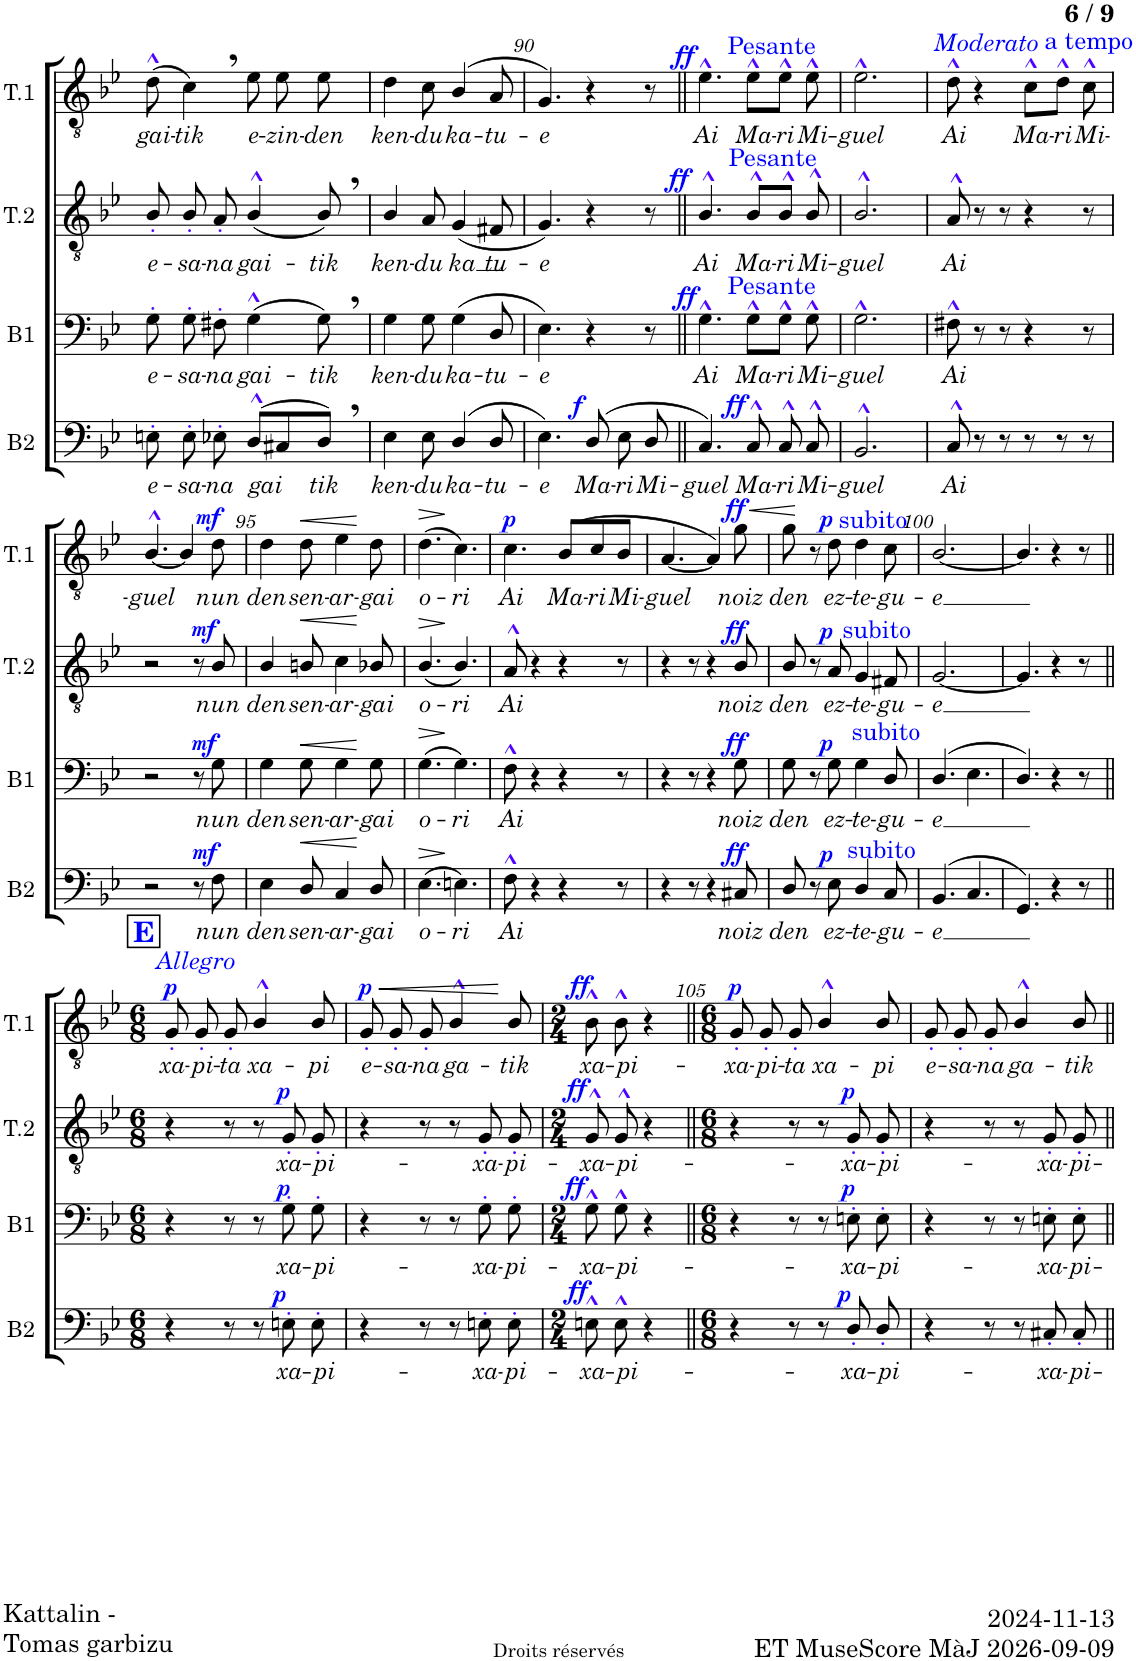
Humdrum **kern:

**kern	**text	**dynam	**kern	**text	**dynam	**kern	**text	**dynam	**kern	**text	**dynam
*part4	*part4	*part4	*part3	*part3	*part3	*part2	*part2	*part2	*part1	*part1	*part1
*staff4	*staff4	*staff4	*staff3	*staff3	*staff3	*staff2	*staff2	*staff2	*staff1	*staff1	*staff1
*I"Basse	*	*	*I"Baryton	*	*	*I"Ténor 2	*	*	*I"Ténor 1	*	*
*I'B2	*	*	*I'B1	*	*	*I'T.2	*	*	*I'T.1	*	*
!!LO:PB:g=z
*clefF4	*	*	*clefF4	*	*	*clefGv2	*	*	*clefGv2	*	*
*k[b-e-]	*	*	*k[b-e-]	*	*	*k[b-e-]	*	*	*k[b-e-]	*	*
*M6/8	*	*	*M6/8	*	*	*M6/8	*	*	*M6/8	*	*
=88	=88	=88	=88	=88	=88	=88	=88	=88	=88	=88	=88
!	!LO:LY:b	!	!	!LO:LY:b	!	!	!LO:LY:b	!	!	!LO:LY:b	!
8En'\	e-	.	8G'\	e-	.	8B-'/	e-	.	(8d^^\	gai-	.
!	!LO:LY:b	!	!	!LO:LY:b	!	!	!LO:LY:b	!	!	!LO:LY:b	!
8E'\	-sa-	.	8G'\	-sa-	.	8B-'/	-sa-	.	4c,\)	-tik	.
!	!LO:LY:b	!	!	!LO:LY:b	!	!	!LO:LY:b	!	!	!	!
8E-X'\	-na	.	8F#X'\	-na	.	8A'/	-na	.	.	.	.
!	!LO:LY:b	!	!	!LO:LY:b	!	!	!LO:LY:b	!	!	!LO:LY:b	!
(>8D^^/L	-gai	.	(4G^^\	gai-	.	(4B-^^/	gai-	.	8e-\	e-	.
!	!	!	!	!	!	!	!	!	!	!LO:LY:b	!
8C#X/	.	.	.	.	.	.	.	.	8e-\	-zin-	.
!	!LO:LY:b	!	!	!LO:LY:b	!	!	!LO:LY:b	!	!	!LO:LY:b	!
8D,/J)	tik	.	8G,\)	-tik	.	8B-,/)	-tik	.	8e-\	-den	.
=89	=89	=89	=89	=89	=89	=89	=89	=89	=89	=89	=89
!	!LO:LY:b	!	!	!LO:LY:b	!	!	!LO:LY:b	!	!	!LO:LY:b	!
4E-\	ken-	.	4G\	ken-	.	4B-/	ken-	.	4d\	ken-	.
!	!LO:LY:b	!	!	!LO:LY:b	!	!	!LO:LY:b	!	!	!LO:LY:b	!
8E-\	-du	.	8G\	-du	.	8A/	-du	.	8c\	-du	.
!	!LO:LY:b	!	!	!LO:LY:b	!	!	!LO:LY:b	!	!	!LO:LY:b	!
(>4D/	ka-	.	(4G\	ka-	.	(4G/	-ka	.	(>4B-/	ka-	.
!	!LO:LY:b	!	!	!LO:LY:b	!	!	!LO:LY:b	!	!	!LO:LY:b	!
8D/	-tu-	.	8D/	-tu-	.	8F#X/	tu-	.	8A/	-tu-	.
=90	=90	=90	=90	=90	=90	=90	=90	=90	=90	=90	=90
!	!LO:LY:b	!	!	!LO:LY:b	!	!	!LO:LY:b	!	!	!LO:LY:b	!
4.E-\)	-e	.	4.E-\)	-e	.	4.G/)	-e	.	4.G/)	-e	.
!	!LO:LY:b	!LO:DY:a	!	!	!	!	!	!	!	!	!
(8D/	Ma-	f	4r	.	.	4r	.	.	4r	.	.
!	!LO:LY:b	!	!	!	!	!	!	!	!	!	!
8E-\	-ri	.	.	.	.	.	.	.	.	.	.
!	!LO:LY:b	!	!	!	!	!	!	!	!	!	!
8D/	Mi-	.	8r	.	.	8r	.	.	8r	.	.
=91||	=91||	=91||	=91||	=91||	=91||	=91||	=91||	=91||	=91||	=91||	=91||
!	!	!	!	!	!	!	!	!	!LO:TX:a:color=#0000FF:t=Pesante	!	!
!	!	!	!	!	!	!LO:TX:a:color=#0000FF:t=Pesante	!	!	!	!	!
!	!	!	!LO:TX:a:color=#0000FF:t=Pesante	!	!	!	!	!	!	!	!
!	!LO:LY:b	!	!	!LO:LY:b	!LO:DY:a	!	!LO:LY:b	!LO:DY:a	!	!LO:LY:b	!LO:DY:a
4.C/)	-guel	.	4.G^^\	Ai	ff	4.B-^^/	Ai	ff	4.e-^^\	Ai	ff
!	!LO:LY:b	!LO:DY:a	!	!LO:LY:b	!	!	!LO:LY:b	!	!	!LO:LY:b	!
8C^^/	Ma-	ff	8G^^\L	Ma-	.	8B-^^/L	Ma-	.	8e-^^\L	Ma-	.
!	!LO:LY:b	!	!	!LO:LY:b	!	!	!LO:LY:b	!	!	!LO:LY:b	!
8C^^/	-ri	.	8G^^\J	-ri	.	8B-^^/J	-ri	.	8e-^^\J	-ri	.
!	!LO:LY:b	!	!	!LO:LY:b	!	!	!LO:LY:b	!	!	!LO:LY:b	!
8C^^/	Mi-	.	8G^^\	Mi-	.	8B-^^/	Mi-	.	8e-^^\	Mi-	.
=92	=92	=92	=92	=92	=92	=92	=92	=92	=92	=92	=92
!	!LO:LY:b	!	!	!LO:LY:b	!	!	!LO:LY:b	!	!	!LO:LY:b	!
2.BB-^^/	-guel	.	2.G^^\	-guel	.	2.B-^^/	-guel	.	2.e-^^\	-guel	.
=93	=93	=93	=93	=93	=93	=93	=93	=93	=93	=93	=93
!	!LO:LY:b	!	!	!LO:LY:b	!	!	!LO:LY:b	!	!	!LO:LY:b	!
8C^^/	Ai	.	8F#X^^\	Ai	.	8A^^/	Ai	.	8d^^\	Ai	.
8r	.	.	8r	.	.	8r	.	.	4r	.	.
8r	.	.	8r	.	.	8r	.	.	.	.	.
!	!	!	!	!	!	!	!	!	!LO:TX:a:color=#0000FF:t=a tempo	!	!
!	!	!	!	!	!	!	!	!	!LO:TX:a:i:color=#0000FF:t=Moderato	!	!
!	!	!	!	!	!	!	!	!	!	!LO:LY:b	!
8r	.	.	4r	.	.	4r	.	.	8c^^\L	Ma-	.
!	!	!	!	!	!	!	!	!	!	!LO:LY:b	!
8r	.	.	.	.	.	.	.	.	8d^^\J	-ri	.
!	!	!	!	!	!	!	!	!	!	!LO:LY:b	!
8r	.	.	8r	.	.	8r	.	.	8c^^\	Mi-	.
!!LO:LB:g=z
=94	=94	=94	=94	=94	=94	=94	=94	=94	=94	=94	=94
!	!	!	!	!	!	!	!	!	!	!LO:LY:b	!
2r	.	.	2r	.	.	2r	.	.	[4.B-^^/	-guel	.
.	.	.	.	.	.	.	.	.	4B-/]	.	.
8r	.	.	8r	.	.	8r	.	.	.	.	.
!	!LO:LY:b	!LO:DY:a	!	!LO:LY:b	!LO:DY:a	!	!LO:LY:b	!LO:DY:a	!	!LO:LY:b	!LO:DY:a
8F\	nun	mf	8G\	nun	mf	8B-/	nun	mf	8d\	nun	mf
=95	=95	=95	=95	=95	=95	=95	=95	=95	=95	=95	=95
!	!LO:LY:b	!	!	!LO:LY:b	!	!	!LO:LY:b	!	!	!LO:LY:b	!
4E-\	den	.	4G\	den	.	4B-/	den	.	4d\	den	.
!	!LO:LY:b	!LO:HP:b	!	!LO:LY:b	!LO:HP:b	!	!LO:LY:b	!LO:HP:b	!	!LO:LY:b	!LO:HP:b
8D/	sen-	<	8G\	sen-	<	8Bn/	sen-	<	8d\	sen-	<
!	!LO:LY:b	!	!	!LO:LY:b	!	!	!LO:LY:b	!	!	!LO:LY:b	!
4C/	-ar-	.	4G\	-ar-	.	4c\	-ar-	.	4e-\	-ar-	.
!	!LO:LY:b	!	!	!LO:LY:b	!	!	!LO:LY:b	!	!	!LO:LY:b	!
8D/	-gai	[	8G\	-gai	[	8B-X/	-gai	[	8d\	-gai	[
=96	=96	=96	=96	=96	=96	=96	=96	=96	=96	=96	=96
!	!LO:LY:b	!LO:HP:b	!	!LO:LY:b	!LO:HP:b	!	!LO:LY:b	!LO:HP:b	!	!LO:LY:b	!LO:HP:b
(4.E-\	o-	>	(4.G\	o-	>	(4.B-/	o-	>	(4.d\	o-	>
!	!LO:LY:b	!	!	!LO:LY:b	!	!	!LO:LY:b	!	!	!LO:LY:b	!
4.En\)	-ri	]	4.G\)	-ri	]	4.B-/)	-ri	]	4.c\)	-ri	]
=97	=97	=97	=97	=97	=97	=97	=97	=97	=97	=97	=97
!	!LO:LY:b	!	!	!LO:LY:b	!	!	!LO:LY:b	!	!	!LO:LY:b	!LO:DY:a
8F^^\	Ai	.	8F^^\	Ai	.	8A^^/	Ai	.	4.c\	Ai	p
4r	.	.	4r	.	.	4r	.	.	.	.	.
!	!	!	!	!	!	!	!	!	!	!LO:LY:b	!
4r	.	.	4r	.	.	4r	.	.	(>8B-/L	Ma-	.
!	!	!	!	!	!	!	!	!	!	!LO:LY:b	!
.	.	.	.	.	.	.	.	.	8c/	-ri	.
!	!	!	!	!	!	!	!	!	!	!LO:LY:b	!
8r	.	.	8r	.	.	8r	.	.	8B-/J	Mi-	.
=98	=98	=98	=98	=98	=98	=98	=98	=98	=98	=98	=98
!	!	!	!	!	!	!	!	!	!	!LO:LY:b	!
4r	.	.	4r	.	.	4r	.	.	[4.A/	-guel	.
8r	.	.	8r	.	.	8r	.	.	.	.	.
4r	.	.	4r	.	.	4r	.	.	4A/])	.	.
!	!LO:LY:b	!LO:DY:a	!	!LO:LY:b	!LO:DY:a	!	!LO:LY:b	!LO:DY:a	!	!LO:LY:b	!LO:HP:b
!	!	!	!	!	!	!	!	!	!	!	!LO:DY:n=1:a
8C#X/	noiz	ff	8G\	noiz	ff	8B-/	noiz	ff	8g\	noiz	< ff
=99	=99	=99	=99	=99	=99	=99	=99	=99	=99	=99	=99
!	!LO:LY:b	!	!	!LO:LY:b	!	!	!LO:LY:b	!	!	!LO:LY:b	!
8D/	den	.	8G\	den	.	8B-/	den	.	8g\	den	.
8r	.	.	8r	.	.	8r	.	.	8r	.	[
!	!	!	!	!	!	!	!	!	!LO:TX:a:color=#0000FF:t=subito	!	!
!	!	!	!	!	!	!LO:TX:a:color=#0000FF:t=subito	!	!	!	!	!
!	!	!	!LO:TX:a:color=#0000FF:t=subito	!	!	!	!	!	!	!	!
!LO:TX:a:color=#0000FF:t=subito	!	!	!	!	!	!	!	!	!	!	!
!	!LO:LY:b	!LO:DY:a	!	!LO:LY:b	!LO:DY:a	!	!LO:LY:b	!LO:DY:a	!	!LO:LY:b	!LO:DY:a
8E-\	ez-	p	8G\	ez-	p	8A/	ez-	p	8d\	ez-	p
!	!LO:LY:b	!	!	!LO:LY:b	!	!	!LO:LY:b	!	!	!LO:LY:b	!
4D/	-te-	.	4G\	-te-	.	4G/	-te-	.	4d\	-te-	.
!	!LO:LY:b	!	!	!LO:LY:b	!	!	!LO:LY:b	!	!	!LO:LY:b	!
8C/	-gu-	.	8D/	-gu-	.	8F#X/	-gu-	.	8c\	-gu-	.
=100	=100	=100	=100	=100	=100	=100	=100	=100	=100	=100	=100
!	!LO:LY:b	!	!	!LO:LY:b	!	!	!LO:LY:b	!	!	!LO:LY:b	!
(>4.BB-/	-e	.	(4.D/	-e	.	[2.G/	-e	.	[2.B-/	-e	.
4.C/	.	.	4.E-\	.	.	.	.	.	.	.	.
=101	=101	=101	=101	=101	=101	=101	=101	=101	=101	=101	=101
4.GG/)	.	.	4.D/)	.	.	4.G/]	.	.	4.B-/]	.	.
4r	.	.	4r	.	.	4r	.	.	4r	.	.
8r	.	.	8r	.	.	8r	.	.	8r	.	.
!!LO:LB:g=z
=102||	=102||	=102||	=102||	=102||	=102||	=102||	=102||	=102||	=102||	=102||	=102||
!!LO:REH:place=s1:a:B:cj:color=#0000FF:fs=14:t=E
*M6/8	*	*	*M6/8	*	*	*M6/8	*	*	*M6/8	*	*
!	!	!	!	!	!	!	!	!	!LO:TX:a:i:color=#0000FF:t=Allegro	!	!
!	!	!	!	!	!	!	!	!	!	!LO:LY:b	!LO:DY:a
4r	.	.	4r	.	.	4r	.	.	8G'/	xa-	p
!	!	!	!	!	!	!	!	!	!	!LO:LY:b	!
.	.	.	.	.	.	.	.	.	8G'/	-pi-	.
!	!	!	!	!	!	!	!	!	!	!LO:LY:b	!
8r	.	.	8r	.	.	8r	.	.	8G'/	-ta	.
!	!	!	!	!	!	!	!	!	!	!LO:LY:b	!
8r	.	.	8r	.	.	8r	.	.	4B-^^/	xa-	.
!	!LO:LY:b	!LO:DY:a	!	!LO:LY:b	!LO:DY:a	!	!LO:LY:b	!LO:DY:a	!	!	!
8En'\	xa-	p	8G'\	xa-	p	8G'/	xa-	p	.	.	.
!	!LO:LY:b	!	!	!LO:LY:b	!	!	!LO:LY:b	!	!	!LO:LY:b	!
8E'\	-pi-	.	8G'\	-pi-	.	8G'/	-pi-	.	8B-/	-pi	.
=103	=103	=103	=103	=103	=103	=103	=103	=103	=103	=103	=103
!	!	!	!	!	!	!	!	!	!	!LO:LY:b	!LO:DY:a
4r	.	.	4r	.	.	4r	.	.	8G'/	e-	p
!	!	!	!	!	!	!	!	!	!	!LO:LY:b	!LO:HP:b
.	.	.	.	.	.	.	.	.	8G'/	-sa-	<
!	!	!	!	!	!	!	!	!	!	!LO:LY:b	!
8r	.	.	8r	.	.	8r	.	.	8G'/	-na	.
!	!	!	!	!	!	!	!	!	!	!LO:LY:b	!
8r	.	.	8r	.	.	8r	.	.	4B-^^/	ga-	.
!	!LO:LY:b	!	!	!LO:LY:b	!	!	!LO:LY:b	!	!	!	!
8En'\	xa-	.	8G'\	xa-	.	8G'/	xa-	.	.	.	.
!	!LO:LY:b	!	!	!LO:LY:b	!	!	!LO:LY:b	!	!	!LO:LY:b	!
8E'\	-pi-	.	8G'\	-pi-	.	8G'/	-pi-	.	8B-/	-tik	[
=104	=104	=104	=104	=104	=104	=104	=104	=104	=104	=104	=104
*M2/4	*	*	*M2/4	*	*	*M2/4	*	*	*M2/4	*	*
!	!LO:LY:b	!LO:DY:a	!	!LO:LY:b	!LO:DY:a	!	!LO:LY:b	!LO:DY:a	!	!LO:LY:b	!LO:DY:a
8En^^\	xa-	ff	8G^^\	xa-	ff	8G^^/	xa-	ff	8B-^^\	xa-	ff
!	!LO:LY:b	!	!	!LO:LY:b	!	!	!LO:LY:b	!	!	!LO:LY:b	!
8E^^\	-pi-	.	8G^^\	-pi-	.	8G^^/	-pi-	.	8B-^^\	-pi-	.
4r	.	.	4r	.	.	4r	.	.	4r	.	.
=105||	=105||	=105||	=105||	=105||	=105||	=105||	=105||	=105||	=105||	=105||	=105||
*M6/8	*	*	*M6/8	*	*	*M6/8	*	*	*M6/8	*	*
!	!	!	!	!	!	!	!	!	!	!LO:LY:b	!LO:DY:a
4r	.	.	4r	.	.	4r	.	.	8G'/	xa-	p
!	!	!	!	!	!	!	!	!	!	!LO:LY:b	!
.	.	.	.	.	.	.	.	.	8G'/	-pi-	.
!	!	!	!	!	!	!	!	!	!	!LO:LY:b	!
8r	.	.	8r	.	.	8r	.	.	8G'/	-ta	.
!	!	!	!	!	!	!	!	!	!	!LO:LY:b	!
8r	.	.	8r	.	.	8r	.	.	4B-^^/	xa-	.
!	!LO:LY:b	!LO:DY:a	!	!LO:LY:b	!LO:DY:a	!	!LO:LY:b	!LO:DY:a	!	!	!
8D'/	xa-	p	8En'\	xa-	p	8G'/	xa-	p	.	.	.
!	!LO:LY:b	!	!	!LO:LY:b	!	!	!LO:LY:b	!	!	!LO:LY:b	!
8D'/	-pi-	.	8E'\	-pi-	.	8G'/	-pi-	.	8B-/	-pi	.
=106	=106	=106	=106	=106	=106	=106	=106	=106	=106	=106	=106
!	!	!	!	!	!	!	!	!	!	!LO:LY:b	!
4r	.	.	4r	.	.	4r	.	.	8G'/	e-	.
!	!	!	!	!	!	!	!	!	!	!LO:LY:b	!
.	.	.	.	.	.	.	.	.	8G'/	-sa-	.
!	!	!	!	!	!	!	!	!	!	!LO:LY:b	!
8r	.	.	8r	.	.	8r	.	.	8G'/	-na	.
!	!	!	!	!	!	!	!	!	!	!LO:LY:b	!
8r	.	.	8r	.	.	8r	.	.	4B-^^/	ga-	.
!	!LO:LY:b	!	!	!LO:LY:b	!	!	!LO:LY:b	!	!	!	!
8C#X'/	xa-	.	8En'\	xa-	.	8G'/	xa-	.	.	.	.
!	!LO:LY:b	!	!	!LO:LY:b	!	!	!LO:LY:b	!	!	!LO:LY:b	!
8C#'/	-pi-	.	8E'\	-pi-	.	8G'/	-pi-	.	8B-/	-tik	.
=||	=||	=||	=||	=||	=||	=||	=||	=||	=||	=||	=||
*-	*-	*-	*-	*-	*-	*-	*-	*-	*-	*-	*-
